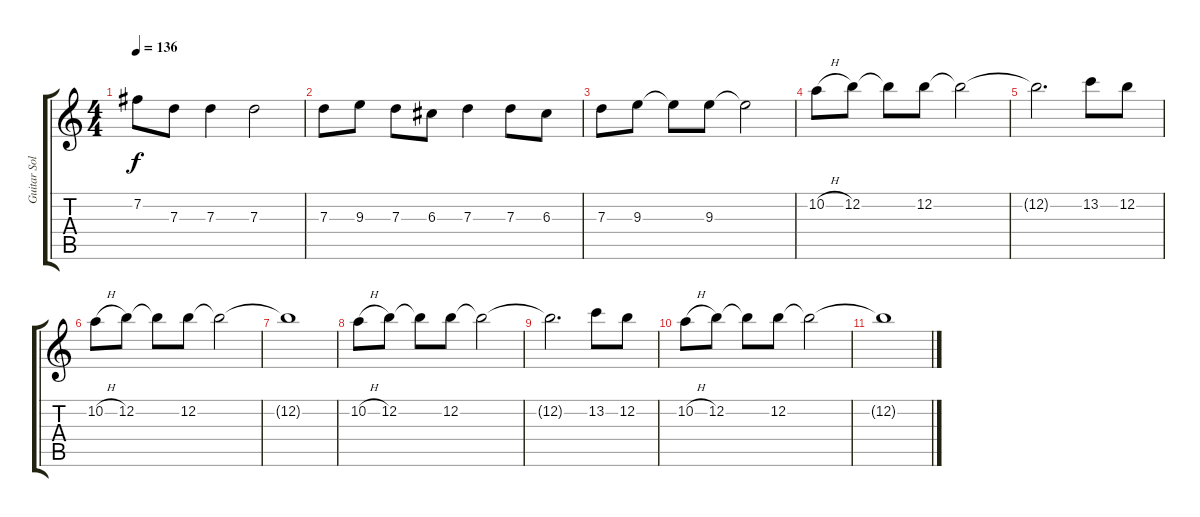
\track ("Guitar Solo" "Guitar Sol") {instrument distortionguitar}
\staff {score tabs}
\tuning (E4 B3 G3 D3 A2 E2) {hide}
\ts (4 4)
\tempo 136
\clef g2
\ks c
7.2{t}.8{dy f} 7.3.8 7.3.4 7.3.2 |
7.3.8 9.3.8 7.3.8 6.3.8 7.3.4 7.3.8 6.3.8 |
7.3.8 9.3.8 9.3{t}.8 9.3.8 9.3{t}.2 |
10.2{h}.8 12.2.8 12.2{t}.8 12.2.8 12.2{t}.2 |
12.2{t}.2{d} 13.2.8 12.2.8 |
10.2{h}.8 12.2.8 12.2{t}.8 12.2.8 12.2{t}.2 |
12.2{t}.1 |
10.2{h}.8 12.2.8 12.2{t}.8 12.2.8 12.2{t}.2 |
12.2{t}.2{d} 13.2.8 12.2.8 |
10.2{h}.8 12.2.8 12.2{t}.8 12.2.8 12.2{t}.2 |
12.2{t}.1
